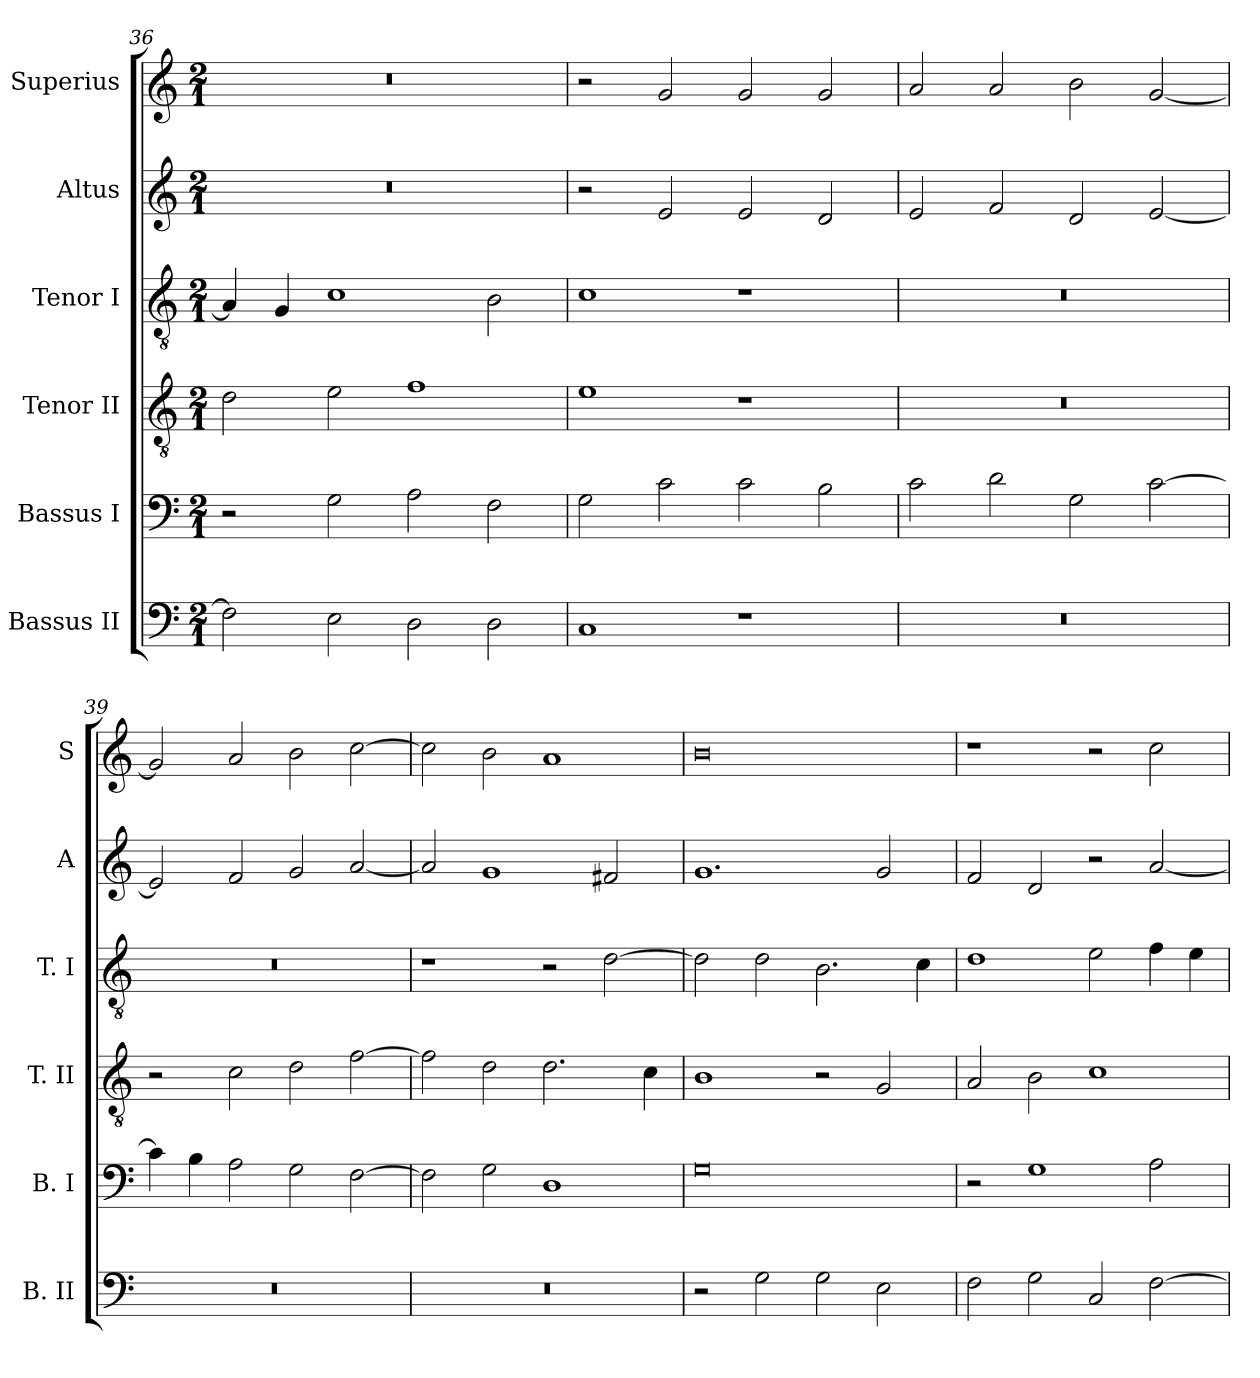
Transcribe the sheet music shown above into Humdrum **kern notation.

**kern	**kern	**kern	**kern	**kern	**kern
*part6	*part5	*part4	*part3	*part2	*part1
*staff6	*staff5	*staff4	*staff3	*staff2	*staff1
*I"Bassus II	*I"Bassus I	*I"Tenor II	*I"Tenor I	*I"Altus	*I"Superius
*I'B. II	*I'B. I	*I'T. II	*I'T. I	*I'A	*I'S
*clefF4	*clefF4	*clefGv2	*clefGv2	*clefG2	*clefG2
*k[]	*k[]	*k[]	*k[]	*k[]	*k[]
*C:	*C:	*C:	*C:	*C:	*C:
*M2/1	*M2/1	*M2/1	*M2/1	*M2/1	*M2/1
=36	=36	=36	=36	=36	=36
2F]	2r	2d	4A]	0r	0r
.	.	.	4G	.	.
2E	2G	2e	1c	.	.
2D	2A	1f	.	.	.
2D	2F	.	2B	.	.
=37	=37	=37	=37	=37	=37
1C	2G	1e	1c	2r	2r
.	2c	.	.	2e	2g
1r	2c	1r	1r	2e	2g
.	2B	.	.	2d	2g
=38	=38	=38	=38	=38	=38
0r	2c	0r	0r	2e	2a
.	2d	.	.	2f	2a
.	2G	.	.	2d	2b
.	[2c	.	.	[2e	[2g
=39	=39	=39	=39	=39	=39
0r	4c]	2r	0r	2e]	2g]
.	4B	.	.	.	.
.	2A	2c	.	2f	2a
.	2G	2d	.	2g	2b
.	[2F	[2f	.	[2a	[2cc
=40	=40	=40	=40	=40	=40
0r	2F]	2f]	1r	2a]	2cc]
.	2G	2d	.	1g	2b
.	1D	2.d	2r	.	1a
.	.	.	[2d	2f#X	.
.	.	4c	.	.	.
=41	=41	=41	=41	=41	=41
2r	0G	1B	2d]	1.g	0b
2G	.	.	2d	.	.
2G	.	2r	2.B	.	.
2E	.	2G	.	2g	.
.	.	.	4c	.	.
=42	=42	=42	=42	=42	=42
2F	2r	2A	1d	2f	1r
2G	1G	2B	.	2d	.
2C	.	1c	2e	2r	2r
[2F	2A	.	4f	[2a	2cc
.	.	.	4e	.	.
=	=	=	=	=	=
*-	*-	*-	*-	*-	*-
